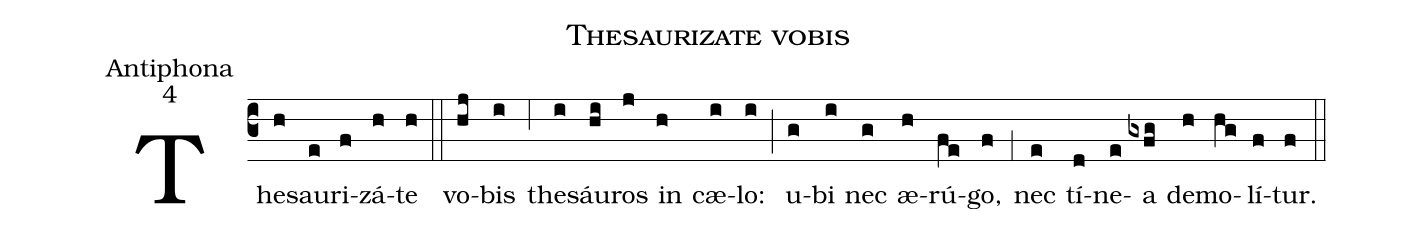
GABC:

name:Thesaurizate vobis;
office-part:Antiphona;
mode:4;
%%
(c3) The(h)sau(e)ri(f)zá(h)te(h) (::)
vo(hj)bis(i) (,6) the(i)sáu(hi)ros(j) in(h) cæ(i)lo:(i) (;) u(g)bi(i) nec(g) æ(h)rú(fe)go,(f) (,1) nec(e) tí(d)ne(e)a(gxfg) de(h)mo(hg)lí(f)tur.(f) (::)
